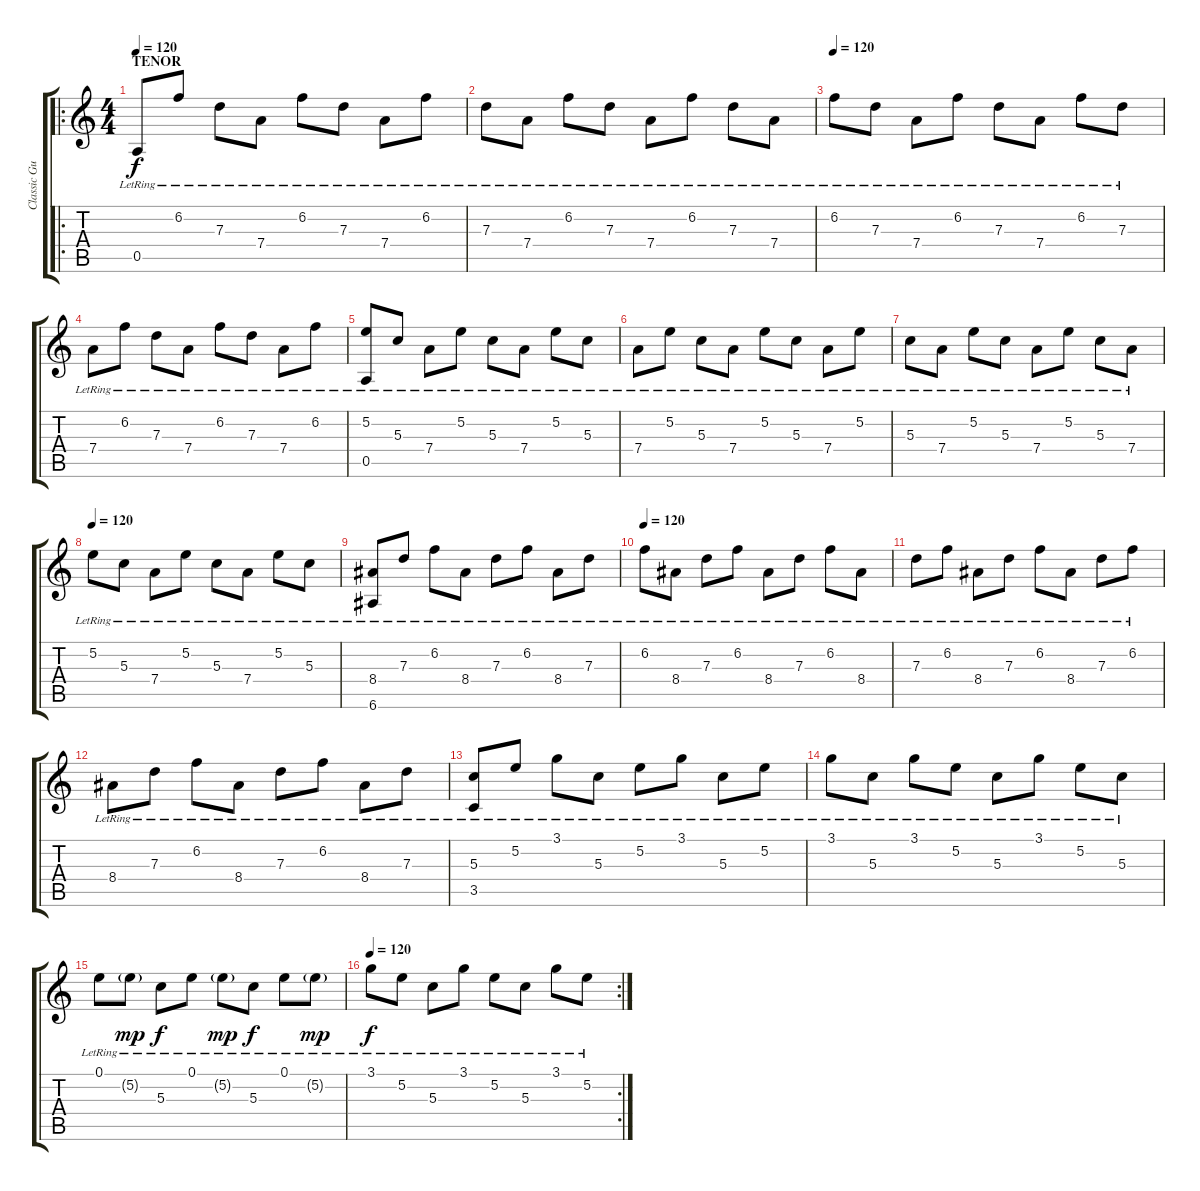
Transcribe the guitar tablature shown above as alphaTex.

\track ("Classic Guitar 1" "Classic Gu") {instrument acousticguitarsteel}
\staff {score tabs}
\tuning (E4 B3 G3 D3 A2 E2) {hide}
\ro
\ts (4 4)
\section ("" "TENOR")
\tempo 120
\clef g2
\ks c
0.5{lr}.8{dy f} 6.2{lr}.8 7.3{lr}.8 7.4{lr}.8 6.2{lr}.8 7.3{lr}.8 7.4{lr}.8 6.2{lr}.8 |
7.3{lr}.8 7.4{lr}.8 6.2{lr}.8 7.3{lr}.8 7.4{lr}.8 6.2{lr}.8 7.3{lr}.8 7.4{lr}.8 |
\tempo 120
6.2{lr}.8 7.3{lr}.8 7.4{lr}.8 6.2{lr}.8 7.3{lr}.8 7.4{lr}.8 6.2{lr}.8 7.3{lr}.8 |
7.4{lr}.8 6.2{lr}.8 7.3{lr}.8 7.4{lr}.8 6.2{lr}.8 7.3{lr}.8 7.4{lr}.8 6.2{lr}.8 |
(5.2{lr} 0.5{lr}).8 5.3{lr}.8 7.4{lr}.8 5.2{lr}.8 5.3{lr}.8 7.4{lr}.8 5.2{lr}.8 5.3{lr}.8 |
7.4{lr}.8 5.2{lr}.8 5.3{lr}.8 7.4{lr}.8 5.2{lr}.8 5.3{lr}.8 7.4{lr}.8 5.2{lr}.8 |
5.3{lr}.8 7.4{lr}.8 5.2{lr}.8 5.3{lr}.8 7.4{lr}.8 5.2{lr}.8 5.3{lr}.8 7.4{lr}.8 |
\tempo 120
5.2{lr}.8 5.3{lr}.8 7.4{lr}.8 5.2{lr}.8 5.3{lr}.8 7.4{lr}.8 5.2{lr}.8 5.3{lr}.8 |
(8.4{lr} 6.6{lr}).8 7.3{lr}.8 6.2{lr}.8 8.4{lr}.8 7.3{lr}.8 6.2{lr}.8 8.4{lr}.8 7.3{lr}.8 |
\tempo 120
6.2{lr}.8 8.4{lr}.8 7.3{lr}.8 6.2{lr}.8 8.4{lr}.8 7.3{lr}.8 6.2{lr}.8 8.4{lr}.8 |
7.3{lr}.8 6.2{lr}.8 8.4{lr}.8 7.3{lr}.8 6.2{lr}.8 8.4{lr}.8 7.3{lr}.8 6.2{lr}.8 |
8.4{lr}.8 7.3{lr}.8 6.2{lr}.8 8.4{lr}.8 7.3{lr}.8 6.2{lr}.8 8.4{lr}.8 7.3{lr}.8 |
(5.3{lr} 3.5{lr}).8 5.2{lr}.8 3.1{lr}.8 5.3{lr}.8 5.2{lr}.8 3.1{lr}.8 5.3{lr}.8 5.2{lr}.8 |
3.1{lr}.8 5.3{lr}.8 3.1{lr}.8 5.2{lr}.8 5.3{lr}.8 3.1{lr}.8 5.2{lr}.8 5.3{lr}.8 |
0.1{lr}.8 5.2{g lr}.8{dy mp} 5.3{lr}.8{dy f} 0.1{lr}.8 5.2{g lr}.8{dy mp} 5.3{lr}.8{dy f} 0.1{lr}.8 5.2{g lr}.8{dy mp} |
\rc 2
\tempo 120
3.1{lr}.8{dy f} 5.2{lr}.8 5.3{lr}.8 3.1{lr}.8 5.2{lr}.8 5.3{lr}.8 3.1{lr}.8 5.2{lr}.8
